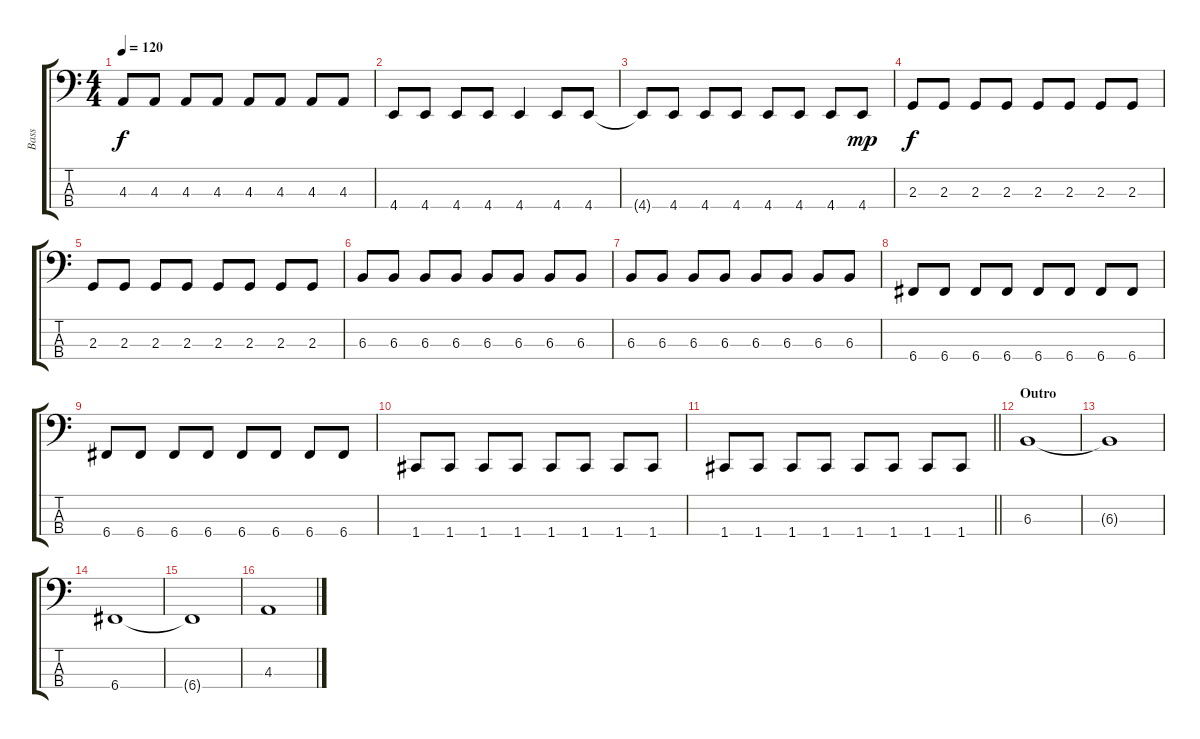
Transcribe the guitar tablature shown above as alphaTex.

\track ("Bass" "Bass") {instrument electricbassfinger}
\staff {score tabs}
\tuning (Eb2 Bb1 F1 C1) {hide}
\ts (4 4)
\tempo 120
\clef f4
\ks c
4.3{t}.8{dy f} 4.3.8 4.3.8 4.3.8 4.3.8 4.3.8 4.3.8 4.3.8 |
4.4.8 4.4.8 4.4.8 4.4.8 4.4.4 4.4.8 4.4.8 |
4.4{t}.8 4.4.8 4.4.8 4.4.8 4.4.8 4.4.8 4.4.8 4.4.8{dy mp} |
2.3.8{dy f} 2.3.8 2.3.8 2.3.8 2.3.8 2.3.8 2.3.8 2.3.8 |
2.3.8 2.3.8 2.3.8 2.3.8 2.3.8 2.3.8 2.3.8 2.3.8 |
6.3.8 6.3.8 6.3.8 6.3.8 6.3.8 6.3.8 6.3.8 6.3.8 |
6.3.8 6.3.8 6.3.8 6.3.8 6.3.8 6.3.8 6.3.8 6.3.8 |
6.4.8 6.4.8 6.4.8 6.4.8 6.4.8 6.4.8 6.4.8 6.4.8 |
6.4.8 6.4.8 6.4.8 6.4.8 6.4.8 6.4.8 6.4.8 6.4.8 |
1.4.8 1.4.8 1.4.8 1.4.8 1.4.8 1.4.8 1.4.8 1.4.8 |
\barLineRight lightlight
1.4.8 1.4.8 1.4.8 1.4.8 1.4.8 1.4.8 1.4.8 1.4.8 |
\section ("" "Outro")
6.3.1{volume 9} |
6.3{t}.1 |
6.4.1 |
6.4{t}.1 |
4.3.1
